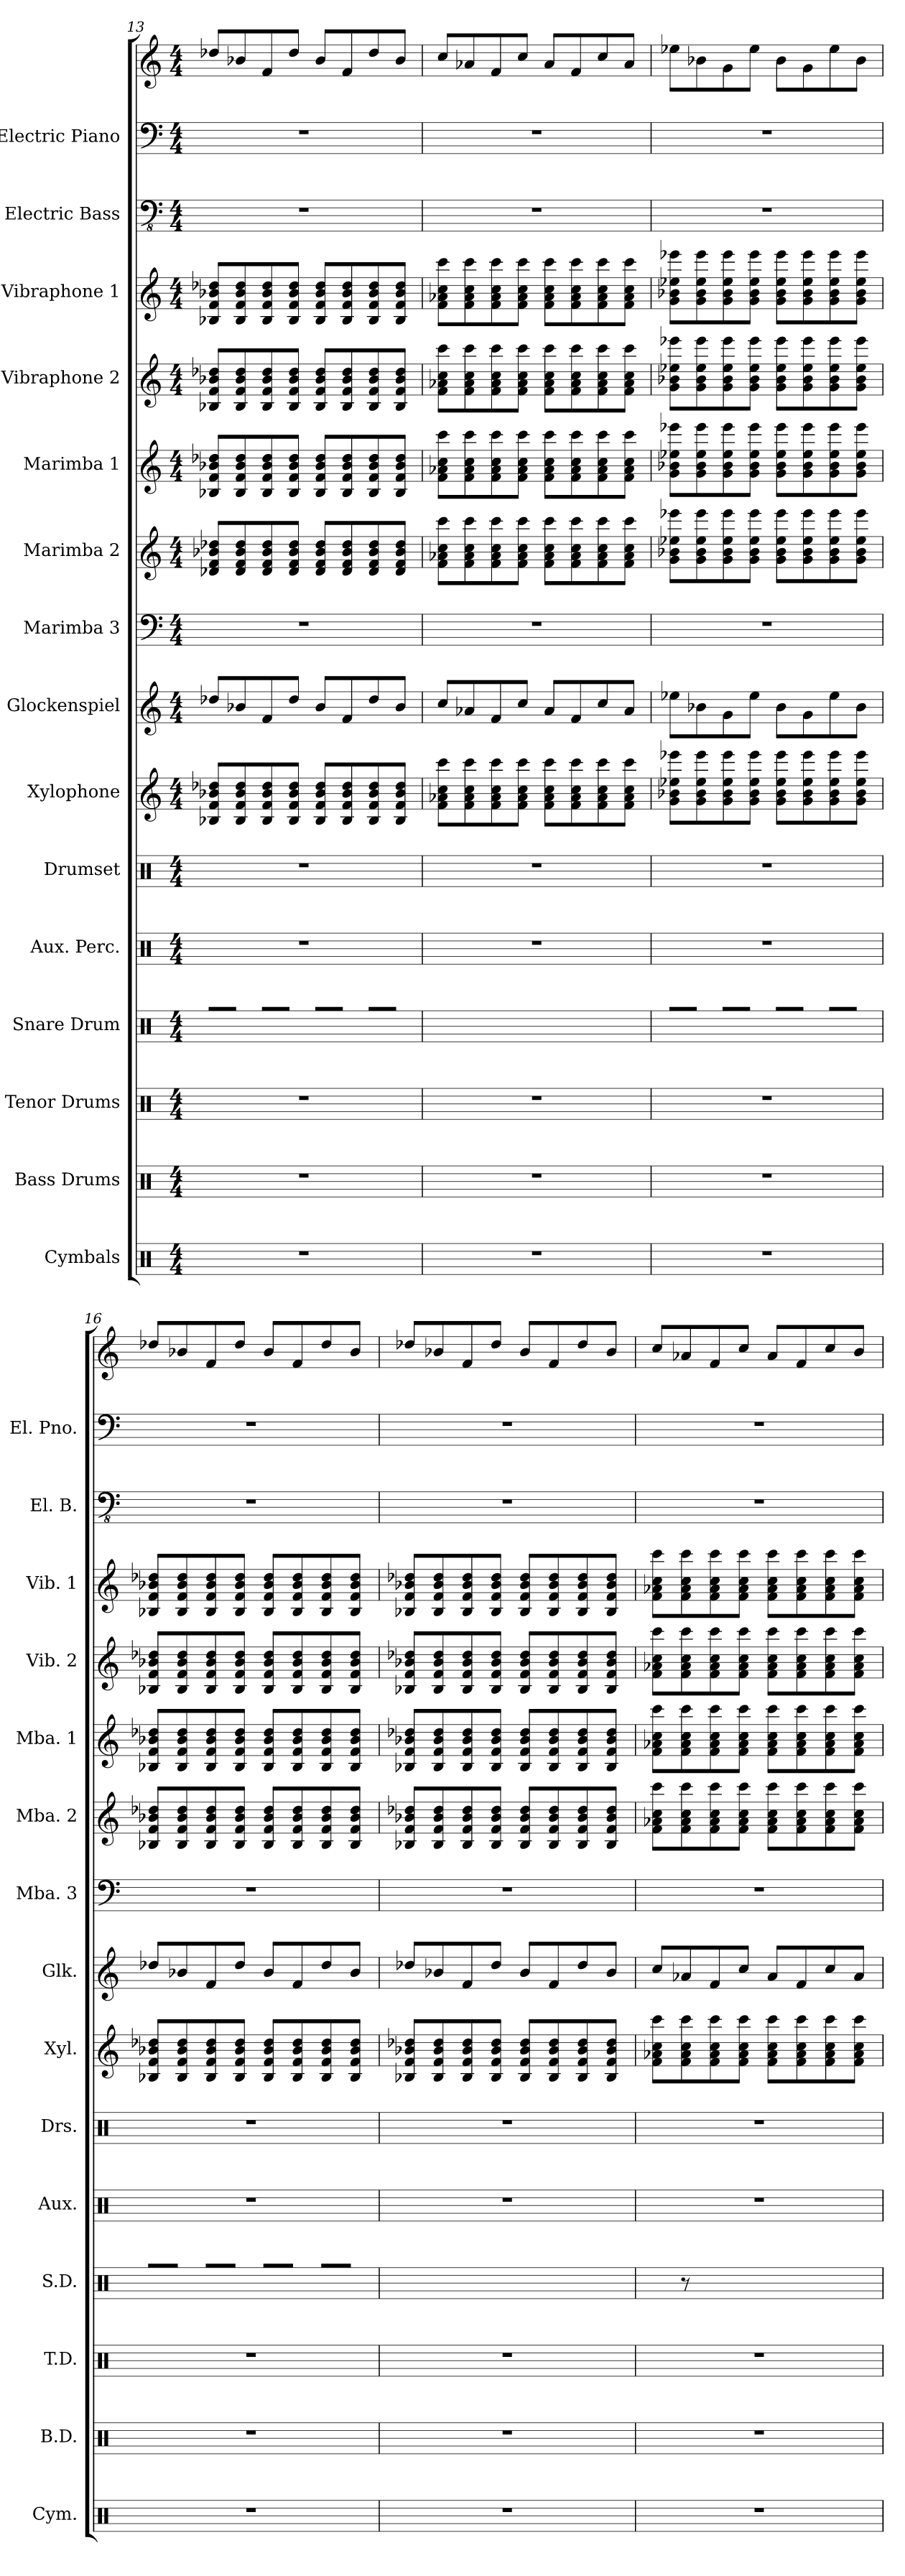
**kern	**kern	**kern	**kern	**kern	**kern	**kern	**kern	**kern	**kern	**kern	**kern	**kern	**kern	**kern	**kern
*part15	*part14	*part13	*part12	*part11	*part10	*part9	*part8	*part7	*part6	*part5	*part4	*part3	*part2	*part1	*part1
*staff16	*staff15	*staff14	*staff13	*staff12	*staff11	*staff10	*staff9	*staff8	*staff7	*staff6	*staff5	*staff4	*staff3	*staff2	*staff1
*I"Cymbals	*I"Bass Drums	*I"Tenor Drums	*I"Snare Drum	*I"Aux. Perc.	*I"Drumset	*I"Xylophone	*I"Glockenspiel	*I"Marimba 3	*I"Marimba 2	*I"Marimba 1	*I"Vibraphone 2	*I"Vibraphone 1	*I"Electric Bass	*I"Electric Piano	*
*I'Cym.	*I'B.D.	*I'T.D.	*I'S.D.	*I'Aux.	*I'Drs.	*I'Xyl.	*I'Glk.	*I'Mba. 3	*I'Mba. 2	*I'Mba. 1	*I'Vib. 2	*I'Vib. 1	*I'El. B.	*I'El. Pno.	*
*clefX	*clefX	*clefX	*clefX	*clefX	*clefX	*clefG2	*clefG2	*clefF4	*clefG2	*clefG2	*clefG2	*clefG2	*clefFv4	*clefF4	*clefG2
*	*	*	*	*	*	*ITrd-7c-12	*ITrd-14c-24	*	*	*	*	*	*	*	*
*k[]	*k[]	*k[]	*k[]	*k[]	*k[]	*k[]	*k[]	*k[]	*k[]	*k[]	*k[]	*k[]	*k[]	*k[]	*k[]
*M4/4	*M4/4	*M4/4	*M4/4	*M4/4	*M4/4	*M4/4	*M4/4	*M4/4	*M4/4	*M4/4	*M4/4	*M4/4	*M4/4	*M4/4	*M4/4
=13	=13	=13	=13	=13	=13	=13	=13	=13	=13	=13	=13	=13	=13	=13	=13
1r	1r	1r	8R/L	1r	1r	8b-X/ 8ff/ 8bb-X/ 8ddd-X/L	8dddd-X/L	1r	8d-X/ 8f/ 8b-X/ 8dd-X/L	8B-X/ 8f/ 8b-X/ 8dd-X/L	8B-X/ 8f/ 8b-X/ 8dd-X/L	8B-X/ 8f/ 8b-X/ 8dd-X/L	1r	1r	8dd-X/L
.	.	.	8R/J	.	.	8b-/ 8ff/ 8bb-/ 8ddd-/	8bbb-X/	.	8d-/ 8f/ 8b-/ 8dd-/	8B-/ 8f/ 8b-/ 8dd-/	8B-/ 8f/ 8b-/ 8dd-/	8B-/ 8f/ 8b-/ 8dd-/	.	.	8b-X/
.	.	.	8R/L	.	.	8b-/ 8ff/ 8bb-/ 8ddd-/	8fff/	.	8d-/ 8f/ 8b-/ 8dd-/	8B-/ 8f/ 8b-/ 8dd-/	8B-/ 8f/ 8b-/ 8dd-/	8B-/ 8f/ 8b-/ 8dd-/	.	.	8f/
.	.	.	8R/J	.	.	8b-/ 8ff/ 8bb-/ 8ddd-/J	8dddd-/J	.	8d-/ 8f/ 8b-/ 8dd-/J	8B-/ 8f/ 8b-/ 8dd-/J	8B-/ 8f/ 8b-/ 8dd-/J	8B-/ 8f/ 8b-/ 8dd-/J	.	.	8dd-/J
.	.	.	8R/L	.	.	8b-/ 8ff/ 8bb-/ 8ddd-/L	8bbb-/L	.	8d-/ 8f/ 8b-/ 8dd-/L	8B-/ 8f/ 8b-/ 8dd-/L	8B-/ 8f/ 8b-/ 8dd-/L	8B-/ 8f/ 8b-/ 8dd-/L	.	.	8b-/L
.	.	.	8R/J	.	.	8b-/ 8ff/ 8bb-/ 8ddd-/	8fff/	.	8d-/ 8f/ 8b-/ 8dd-/	8B-/ 8f/ 8b-/ 8dd-/	8B-/ 8f/ 8b-/ 8dd-/	8B-/ 8f/ 8b-/ 8dd-/	.	.	8f/
.	.	.	8R/L	.	.	8b-/ 8ff/ 8bb-/ 8ddd-/	8dddd-/	.	8d-/ 8f/ 8b-/ 8dd-/	8B-/ 8f/ 8b-/ 8dd-/	8B-/ 8f/ 8b-/ 8dd-/	8B-/ 8f/ 8b-/ 8dd-/	.	.	8dd-/
.	.	.	8R/J	.	.	8b-/ 8ff/ 8bb-/ 8ddd-/J	8bbb-/J	.	8d-/ 8f/ 8b-/ 8dd-/J	8B-/ 8f/ 8b-/ 8dd-/J	8B-/ 8f/ 8b-/ 8dd-/J	8B-/ 8f/ 8b-/ 8dd-/J	.	.	8b-/J
=14	=14	=14	=14	=14	=14	=14	=14	=14	=14	=14	=14	=14	=14	=14	=14
!	!	!	!LO:N:head=diamond	!	!	!	!	!	!	!	!	!	!	!	!
1r	1r	1r	4R/	1r	1r	8ff\ 8aa-X\ 8ccc\ 8cccc\L	8cccc/L	1r	8f\ 8a-X\ 8cc\ 8ccc\L	8f\ 8a-X\ 8cc\ 8ccc\L	8f\ 8a-X\ 8cc\ 8ccc\L	8f\ 8a-X\ 8cc\ 8ccc\L	1r	1r	8cc/L
.	.	.	.	.	.	8ff\ 8aa-\ 8ccc\ 8cccc\	8aaa-X/	.	8f\ 8a-\ 8cc\ 8ccc\	8f\ 8a-\ 8cc\ 8ccc\	8f\ 8a-\ 8cc\ 8ccc\	8f\ 8a-\ 8cc\ 8ccc\	.	.	8a-X/
.	.	.	8R/	.	.	8ff\ 8aa-\ 8ccc\ 8cccc\	8fff/	.	8f\ 8a-\ 8cc\ 8ccc\	8f\ 8a-\ 8cc\ 8ccc\	8f\ 8a-\ 8cc\ 8ccc\	8f\ 8a-\ 8cc\ 8ccc\	.	.	8f/
.	.	.	4R/	.	.	8ff\ 8aa-\ 8ccc\ 8cccc\J	8cccc/J	.	8f\ 8a-\ 8cc\ 8ccc\J	8f\ 8a-\ 8cc\ 8ccc\J	8f\ 8a-\ 8cc\ 8ccc\J	8f\ 8a-\ 8cc\ 8ccc\J	.	.	8cc/J
.	.	.	.	.	.	8ff\ 8aa-\ 8ccc\ 8cccc\L	8aaa-/L	.	8f\ 8a-\ 8cc\ 8ccc\L	8f\ 8a-\ 8cc\ 8ccc\L	8f\ 8a-\ 8cc\ 8ccc\L	8f\ 8a-\ 8cc\ 8ccc\L	.	.	8a-/L
.	.	.	8R/	.	.	8ff\ 8aa-\ 8ccc\ 8cccc\	8fff/	.	8f\ 8a-\ 8cc\ 8ccc\	8f\ 8a-\ 8cc\ 8ccc\	8f\ 8a-\ 8cc\ 8ccc\	8f\ 8a-\ 8cc\ 8ccc\	.	.	8f/
.	.	.	4R/	.	.	8ff\ 8aa-\ 8ccc\ 8cccc\	8cccc/	.	8f\ 8a-\ 8cc\ 8ccc\	8f\ 8a-\ 8cc\ 8ccc\	8f\ 8a-\ 8cc\ 8ccc\	8f\ 8a-\ 8cc\ 8ccc\	.	.	8cc/
.	.	.	.	.	.	8ff\ 8aa-\ 8ccc\ 8cccc\J	8aaa-/J	.	8f\ 8a-\ 8cc\ 8ccc\J	8f\ 8a-\ 8cc\ 8ccc\J	8f\ 8a-\ 8cc\ 8ccc\J	8f\ 8a-\ 8cc\ 8ccc\J	.	.	8a-/J
=15	=15	=15	=15	=15	=15	=15	=15	=15	=15	=15	=15	=15	=15	=15	=15
1r	1r	1r	8R/L	1r	1r	8gg\ 8bb-X\ 8eee-X\ 8eeee-X\L	8eeee-X\L	1r	8g\ 8b-X\ 8ee-X\ 8eee-X\L	8g\ 8b-X\ 8ee-X\ 8eee-X\L	8g\ 8b-X\ 8ee-X\ 8eee-X\L	8g\ 8b-X\ 8ee-X\ 8eee-X\L	1r	1r	8ee-X\L
.	.	.	8R/J	.	.	8gg\ 8bb-\ 8eee-\ 8eeee-\	8bbb-X\	.	8g\ 8b-\ 8ee-\ 8eee-\	8g\ 8b-\ 8ee-\ 8eee-\	8g\ 8b-\ 8ee-\ 8eee-\	8g\ 8b-\ 8ee-\ 8eee-\	.	.	8b-X\
.	.	.	8R/L	.	.	8gg\ 8bb-\ 8eee-\ 8eeee-\	8ggg\	.	8g\ 8b-\ 8ee-\ 8eee-\	8g\ 8b-\ 8ee-\ 8eee-\	8g\ 8b-\ 8ee-\ 8eee-\	8g\ 8b-\ 8ee-\ 8eee-\	.	.	8g\
.	.	.	8R/J	.	.	8gg\ 8bb-\ 8eee-\ 8eeee-\J	8eeee-\J	.	8g\ 8b-\ 8ee-\ 8eee-\J	8g\ 8b-\ 8ee-\ 8eee-\J	8g\ 8b-\ 8ee-\ 8eee-\J	8g\ 8b-\ 8ee-\ 8eee-\J	.	.	8ee-\J
.	.	.	8R/L	.	.	8gg\ 8bb-\ 8eee-\ 8eeee-\L	8bbb-\L	.	8g\ 8b-\ 8ee-\ 8eee-\L	8g\ 8b-\ 8ee-\ 8eee-\L	8g\ 8b-\ 8ee-\ 8eee-\L	8g\ 8b-\ 8ee-\ 8eee-\L	.	.	8b-\L
.	.	.	8R/J	.	.	8gg\ 8bb-\ 8eee-\ 8eeee-\	8ggg\	.	8g\ 8b-\ 8ee-\ 8eee-\	8g\ 8b-\ 8ee-\ 8eee-\	8g\ 8b-\ 8ee-\ 8eee-\	8g\ 8b-\ 8ee-\ 8eee-\	.	.	8g\
.	.	.	8R/L	.	.	8gg\ 8bb-\ 8eee-\ 8eeee-\	8eeee-\	.	8g\ 8b-\ 8ee-\ 8eee-\	8g\ 8b-\ 8ee-\ 8eee-\	8g\ 8b-\ 8ee-\ 8eee-\	8g\ 8b-\ 8ee-\ 8eee-\	.	.	8ee-\
.	.	.	8R/J	.	.	8gg\ 8bb-\ 8eee-\ 8eeee-\J	8bbb-\J	.	8g\ 8b-\ 8ee-\ 8eee-\J	8g\ 8b-\ 8ee-\ 8eee-\J	8g\ 8b-\ 8ee-\ 8eee-\J	8g\ 8b-\ 8ee-\ 8eee-\J	.	.	8b-\J
!!LO:PB:g=z
=16	=16	=16	=16	=16	=16	=16	=16	=16	=16	=16	=16	=16	=16	=16	=16
!	!	!	!LO:N:head=diamond	!	!	!	!	!	!	!	!	!	!	!	!
1r	1r	1r	8R/L	1r	1r	8b-X/ 8ff/ 8bb-X/ 8ddd-X/L	8dddd-X/L	1r	8B-X/ 8f/ 8b-X/ 8dd-X/L	8B-X/ 8f/ 8b-X/ 8dd-X/L	8B-X/ 8f/ 8b-X/ 8dd-X/L	8B-X/ 8f/ 8b-X/ 8dd-X/L	1r	1r	8dd-X/L
!	!	!	!LO:N:head=diamond	!	!	!	!	!	!	!	!	!	!	!	!
.	.	.	8R/J	.	.	8b-/ 8ff/ 8bb-/ 8ddd-/	8bbb-X/	.	8B-/ 8f/ 8b-/ 8dd-/	8B-/ 8f/ 8b-/ 8dd-/	8B-/ 8f/ 8b-/ 8dd-/	8B-/ 8f/ 8b-/ 8dd-/	.	.	8b-X/
!	!	!	!LO:N:head=diamond	!	!	!	!	!	!	!	!	!	!	!	!
.	.	.	8R/L	.	.	8b-/ 8ff/ 8bb-/ 8ddd-/	8fff/	.	8B-/ 8f/ 8b-/ 8dd-/	8B-/ 8f/ 8b-/ 8dd-/	8B-/ 8f/ 8b-/ 8dd-/	8B-/ 8f/ 8b-/ 8dd-/	.	.	8f/
!	!	!	!LO:N:head=diamond	!	!	!	!	!	!	!	!	!	!	!	!
.	.	.	8R/J	.	.	8b-/ 8ff/ 8bb-/ 8ddd-/J	8dddd-/J	.	8B-/ 8f/ 8b-/ 8dd-/J	8B-/ 8f/ 8b-/ 8dd-/J	8B-/ 8f/ 8b-/ 8dd-/J	8B-/ 8f/ 8b-/ 8dd-/J	.	.	8dd-/J
.	.	.	8R/L	.	.	8b-/ 8ff/ 8bb-/ 8ddd-/L	8bbb-/L	.	8B-/ 8f/ 8b-/ 8dd-/L	8B-/ 8f/ 8b-/ 8dd-/L	8B-/ 8f/ 8b-/ 8dd-/L	8B-/ 8f/ 8b-/ 8dd-/L	.	.	8b-/L
.	.	.	8R/J	.	.	8b-/ 8ff/ 8bb-/ 8ddd-/	8fff/	.	8B-/ 8f/ 8b-/ 8dd-/	8B-/ 8f/ 8b-/ 8dd-/	8B-/ 8f/ 8b-/ 8dd-/	8B-/ 8f/ 8b-/ 8dd-/	.	.	8f/
.	.	.	8R/L	.	.	8b-/ 8ff/ 8bb-/ 8ddd-/	8dddd-/	.	8B-/ 8f/ 8b-/ 8dd-/	8B-/ 8f/ 8b-/ 8dd-/	8B-/ 8f/ 8b-/ 8dd-/	8B-/ 8f/ 8b-/ 8dd-/	.	.	8dd-/
.	.	.	8R/J	.	.	8b-/ 8ff/ 8bb-/ 8ddd-/J	8bbb-/J	.	8B-/ 8f/ 8b-/ 8dd-/J	8B-/ 8f/ 8b-/ 8dd-/J	8B-/ 8f/ 8b-/ 8dd-/J	8B-/ 8f/ 8b-/ 8dd-/J	.	.	8b-/J
=17	=17	=17	=17	=17	=17	=17	=17	=17	=17	=17	=17	=17	=17	=17	=17
!	!	!	!LO:N:head=diamond	!	!	!	!	!	!	!	!	!	!	!	!
1r	1r	1r	4R/	1r	1r	8b-X/ 8ff/ 8bb-X/ 8ddd-X/L	8dddd-X/L	1r	8B-X/ 8f/ 8b-X/ 8dd-X/L	8B-X/ 8f/ 8b-X/ 8dd-X/L	8B-X/ 8f/ 8b-X/ 8dd-X/L	8B-X/ 8f/ 8b-X/ 8dd-X/L	1r	1r	8dd-X/L
.	.	.	.	.	.	8b-/ 8ff/ 8bb-/ 8ddd-/	8bbb-X/	.	8B-/ 8f/ 8b-/ 8dd-/	8B-/ 8f/ 8b-/ 8dd-/	8B-/ 8f/ 8b-/ 8dd-/	8B-/ 8f/ 8b-/ 8dd-/	.	.	8b-X/
.	.	.	8R/	.	.	8b-/ 8ff/ 8bb-/ 8ddd-/	8fff/	.	8B-/ 8f/ 8b-/ 8dd-/	8B-/ 8f/ 8b-/ 8dd-/	8B-/ 8f/ 8b-/ 8dd-/	8B-/ 8f/ 8b-/ 8dd-/	.	.	8f/
.	.	.	4R/	.	.	8b-/ 8ff/ 8bb-/ 8ddd-/J	8dddd-/J	.	8B-/ 8f/ 8b-/ 8dd-/J	8B-/ 8f/ 8b-/ 8dd-/J	8B-/ 8f/ 8b-/ 8dd-/J	8B-/ 8f/ 8b-/ 8dd-/J	.	.	8dd-/J
.	.	.	.	.	.	8b-/ 8ff/ 8bb-/ 8ddd-/L	8bbb-/L	.	8B-/ 8f/ 8b-/ 8dd-/L	8B-/ 8f/ 8b-/ 8dd-/L	8B-/ 8f/ 8b-/ 8dd-/L	8B-/ 8f/ 8b-/ 8dd-/L	.	.	8b-/L
.	.	.	8R/	.	.	8b-/ 8ff/ 8bb-/ 8ddd-/	8fff/	.	8B-/ 8f/ 8b-/ 8dd-/	8B-/ 8f/ 8b-/ 8dd-/	8B-/ 8f/ 8b-/ 8dd-/	8B-/ 8f/ 8b-/ 8dd-/	.	.	8f/
.	.	.	4R/	.	.	8b-/ 8ff/ 8bb-/ 8ddd-/	8dddd-/	.	8B-/ 8f/ 8b-/ 8dd-/	8B-/ 8f/ 8b-/ 8dd-/	8B-/ 8f/ 8b-/ 8dd-/	8B-/ 8f/ 8b-/ 8dd-/	.	.	8dd-/
.	.	.	.	.	.	8b-/ 8ff/ 8bb-/ 8ddd-/J	8bbb-/J	.	8B-/ 8f/ 8b-/ 8dd-/J	8B-/ 8f/ 8b-/ 8dd-/J	8B-/ 8f/ 8b-/ 8dd-/J	8B-/ 8f/ 8b-/ 8dd-/J	.	.	8b-/J
=18	=18	=18	=18	=18	=18	=18	=18	=18	=18	=18	=18	=18	=18	=18	=18
!	!	!	!LO:N:head=diamond	!	!	!	!	!	!	!	!	!	!	!	!
1r	1r	1r	8R/	1r	1r	8ff\ 8aa-X\ 8ccc\ 8cccc\L	8cccc/L	1r	8f\ 8a-X\ 8cc\ 8ccc\L	8f\ 8a-X\ 8cc\ 8ccc\L	8f\ 8a-X\ 8cc\ 8ccc\L	8f\ 8a-X\ 8cc\ 8ccc\L	1r	1r	8cc/L
.	.	.	8r	.	.	8ff\ 8aa-\ 8ccc\ 8cccc\	8aaa-X/	.	8f\ 8a-\ 8cc\ 8ccc\	8f\ 8a-\ 8cc\ 8ccc\	8f\ 8a-\ 8cc\ 8ccc\	8f\ 8a-\ 8cc\ 8ccc\	.	.	8a-X/
.	.	.	8R/	.	.	8ff\ 8aa-\ 8ccc\ 8cccc\	8fff/	.	8f\ 8a-\ 8cc\ 8ccc\	8f\ 8a-\ 8cc\ 8ccc\	8f\ 8a-\ 8cc\ 8ccc\	8f\ 8a-\ 8cc\ 8ccc\	.	.	8f/
.	.	.	4R/	.	.	8ff\ 8aa-\ 8ccc\ 8cccc\J	8cccc/J	.	8f\ 8a-\ 8cc\ 8ccc\J	8f\ 8a-\ 8cc\ 8ccc\J	8f\ 8a-\ 8cc\ 8ccc\J	8f\ 8a-\ 8cc\ 8ccc\J	.	.	8cc/J
.	.	.	.	.	.	8ff\ 8aa-\ 8ccc\ 8cccc\L	8aaa-/L	.	8f\ 8a-\ 8cc\ 8ccc\L	8f\ 8a-\ 8cc\ 8ccc\L	8f\ 8a-\ 8cc\ 8ccc\L	8f\ 8a-\ 8cc\ 8ccc\L	.	.	8a-/L
.	.	.	8R/	.	.	8ff\ 8aa-\ 8ccc\ 8cccc\	8fff/	.	8f\ 8a-\ 8cc\ 8ccc\	8f\ 8a-\ 8cc\ 8ccc\	8f\ 8a-\ 8cc\ 8ccc\	8f\ 8a-\ 8cc\ 8ccc\	.	.	8f/
.	.	.	4R/	.	.	8ff\ 8aa-\ 8ccc\ 8cccc\	8cccc/	.	8f\ 8a-\ 8cc\ 8ccc\	8f\ 8a-\ 8cc\ 8ccc\	8f\ 8a-\ 8cc\ 8ccc\	8f\ 8a-\ 8cc\ 8ccc\	.	.	8cc/
.	.	.	.	.	.	8ff\ 8aa-\ 8ccc\ 8cccc\J	8aaa-/J	.	8f\ 8a-\ 8cc\ 8ccc\J	8f\ 8a-\ 8cc\ 8ccc\J	8f\ 8a-\ 8cc\ 8ccc\J	8f\ 8a-\ 8cc\ 8ccc\J	.	.	8b/J
=	=	=	=	=	=	=	=	=	=	=	=	=	=	=	=
*-	*-	*-	*-	*-	*-	*-	*-	*-	*-	*-	*-	*-	*-	*-	*-
